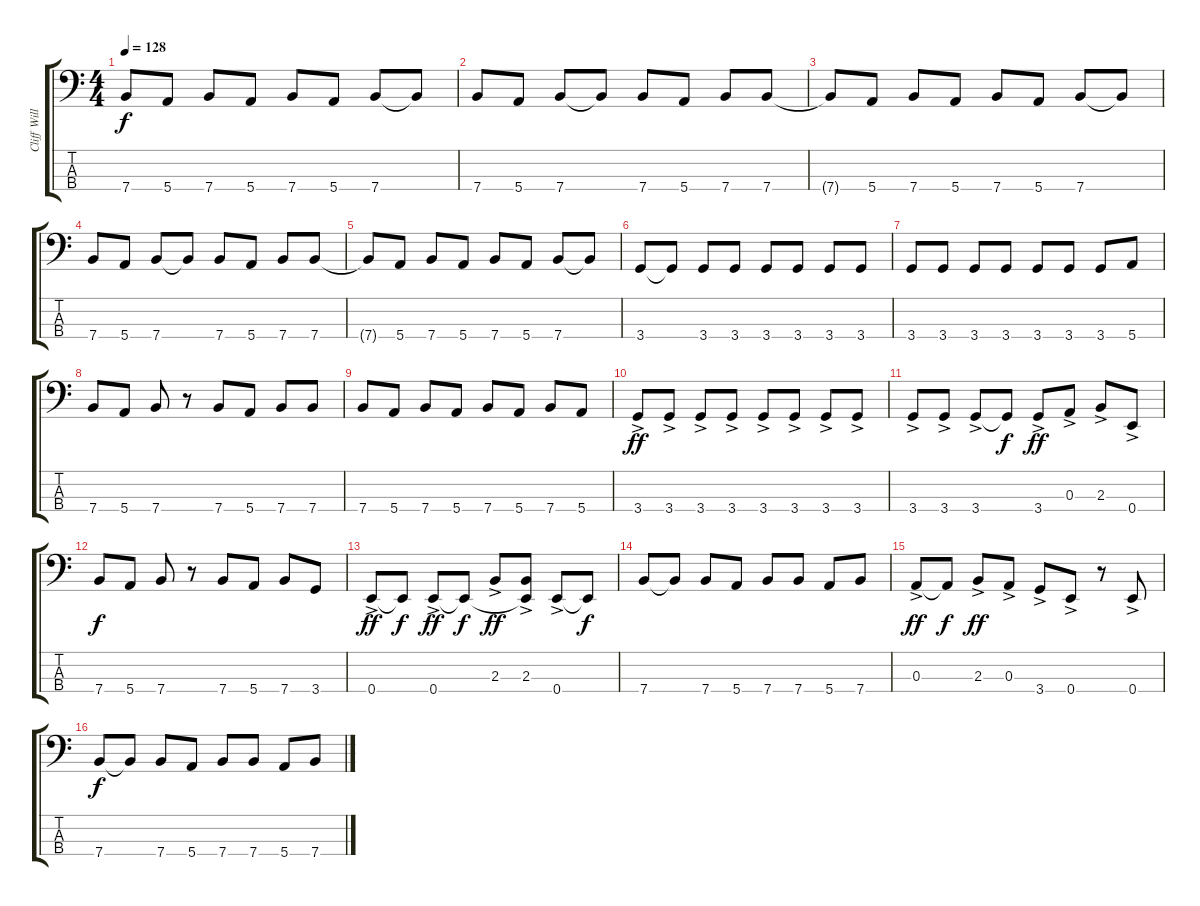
\track ("Cliff Williams" "Cliff Will") {instrument electricbasspick}
\staff {score tabs}
\tuning (G2 D2 A1 E1) {hide}
\ts (4 4)
\tempo 128
\clef f4
\ks c
7.4{t}.8{dy f} 5.4.8 7.4.8 5.4.8 7.4.8 5.4.8 7.4.8 7.4{t}.8 |
7.4.8 5.4.8 7.4.8 7.4{t}.8 7.4.8 5.4.8 7.4.8 7.4.8 |
7.4{t}.8 5.4.8 7.4.8 5.4.8 7.4.8 5.4.8 7.4.8 7.4{t}.8 |
7.4.8 5.4.8 7.4.8 7.4{t}.8 7.4.8 5.4.8 7.4.8 7.4.8 |
7.4{t}.8 5.4.8 7.4.8 5.4.8 7.4.8 5.4.8 7.4.8 7.4{t}.8 |
3.4.8 3.4{t}.8 3.4.8 3.4.8 3.4.8 3.4.8 3.4.8 3.4.8 |
3.4.8 3.4.8 3.4.8 3.4.8 3.4.8 3.4.8 3.4.8 5.4.8 |
7.4.8 5.4.8 7.4.8 r.8 7.4.8 5.4.8 7.4.8 7.4.8 |
7.4.8 5.4.8 7.4.8 5.4.8 7.4.8 5.4.8 7.4.8 5.4.8 |
3.4{ac}.8{dy ff} 3.4{ac}.8 3.4{ac}.8 3.4{ac}.8 3.4{ac}.8 3.4{ac}.8 3.4{ac}.8 3.4{ac}.8 |
3.4{ac}.8 3.4{ac}.8 3.4{ac}.8 3.4{t}.8{dy f} 3.4{ac}.8{dy ff} 0.3{ac}.8 2.3{ac}.8 0.4{ac}.8 |
7.4.8{dy f} 5.4.8 7.4.8 r.8 7.4.8 5.4.8 7.4.8 3.4.8 |
0.4{ac}.8{dy ff} 0.4{t}.8{dy f} 0.4{ac}.8{dy ff} 0.4{t}.8{dy f} 2.3{ac}.8{dy ff} (2.3{ac} 0.4{t}).8 0.4{ac}.8 0.4{t}.8{dy f} |
7.4.8 7.4{t}.8 7.4.8 5.4.8 7.4.8 7.4.8 5.4.8 7.4.8 |
0.3{ac}.8{dy ff} 0.3{t}.8{dy f} 2.3{ac}.8{dy ff} 0.3{ac}.8 3.4{ac}.8 0.4{ac}.8 r.8 0.4{ac}.8 |
7.4.8{dy f} 7.4{t}.8 7.4.8 5.4.8 7.4.8 7.4.8 5.4.8 7.4.8
